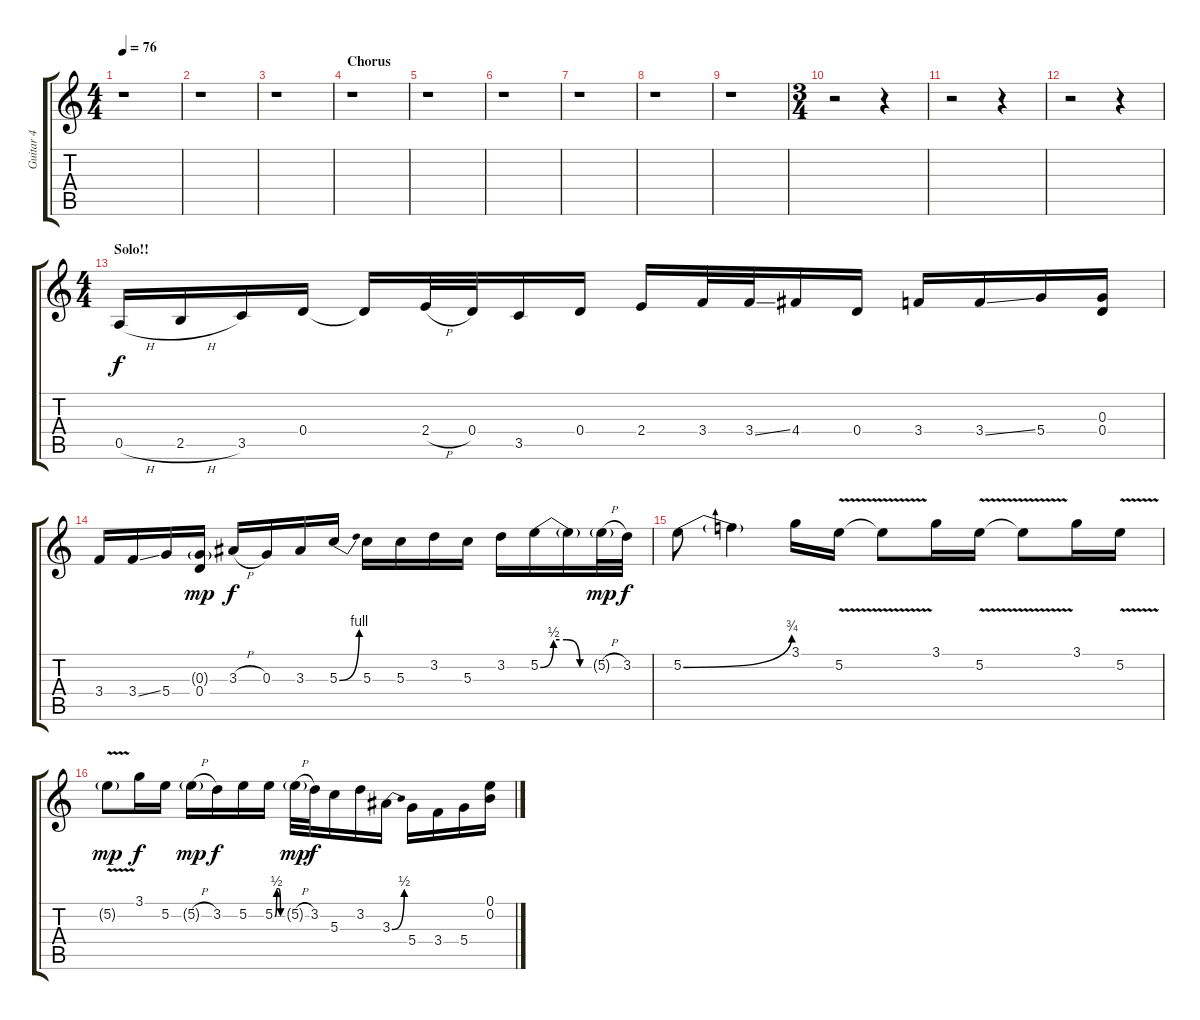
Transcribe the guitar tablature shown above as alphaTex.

\track ("Guitar 4" "Guitar 4") {instrument distortionguitar}
\staff {score tabs}
\tuning (E4 B3 G3 D3 A2 E2) {hide}
\ts (4 4)
\tempo 76
\clef g2
\ks c
r.1{dy f} |
r.1 |
r.1 |
\section ("" "Chorus")
r.1 |
r.1 |
r.1 |
r.1 |
r.1 |
r.1 |
\ts (3 4)
r.2 r.4 |
r.2 r.4 |
r.2 r.4 |
\ts (4 4)
\section ("" "Solo!!")
0.5{h}.16 2.5{h}.16 3.5.16 0.4.16 0.4{t}.16 2.4{h}.32 0.4.32 3.5.16 0.4.16 2.4.16 3.4.32 3.4{ss}.32 4.4.16 0.4.16 3.4.16 3.4{ss}.16 5.4.16 (0.3 0.4).16 |
3.4.16 3.4{ss}.16 5.4.16 (0.3{g} 0.4).16{dy mp} 3.3{h}.16{dy f} 0.3.16 3.3.16 5.3{be (bend 0 0 60 4)}.16 5.3.16 5.3.16 3.2.16 5.3.16 3.2.16 5.2{be (custom 0 0 15 2 30 2 45 0 60 0)}.16 5.2{t}.16 5.2{h g}.32{dy mp} 3.2.32{dy f} |
5.2{be (bend 0 0 60 3)}.8 5.2{t}.4 3.1.16 5.2{v}.16 5.2{t}.8 3.1.16 5.2{v}.16 5.2{t}.8 3.1.16 5.2{v}.16 |
5.2{v g}.8{dy mp} 3.1.16{dy f} 5.2.16 5.2{h g}.16{dy mp} 3.2.16{dy f} 5.2.16 5.2{be (custom 0 0 15 2 30 2 45 0 60 0)}.16 5.2{h g}.32{dy mp} 3.2.32{dy f} 5.3.16 3.2.16 3.3{be (bend 0 0 60 2)}.16 5.4.16 3.4.16 5.4.16 (0.1 0.2).16
